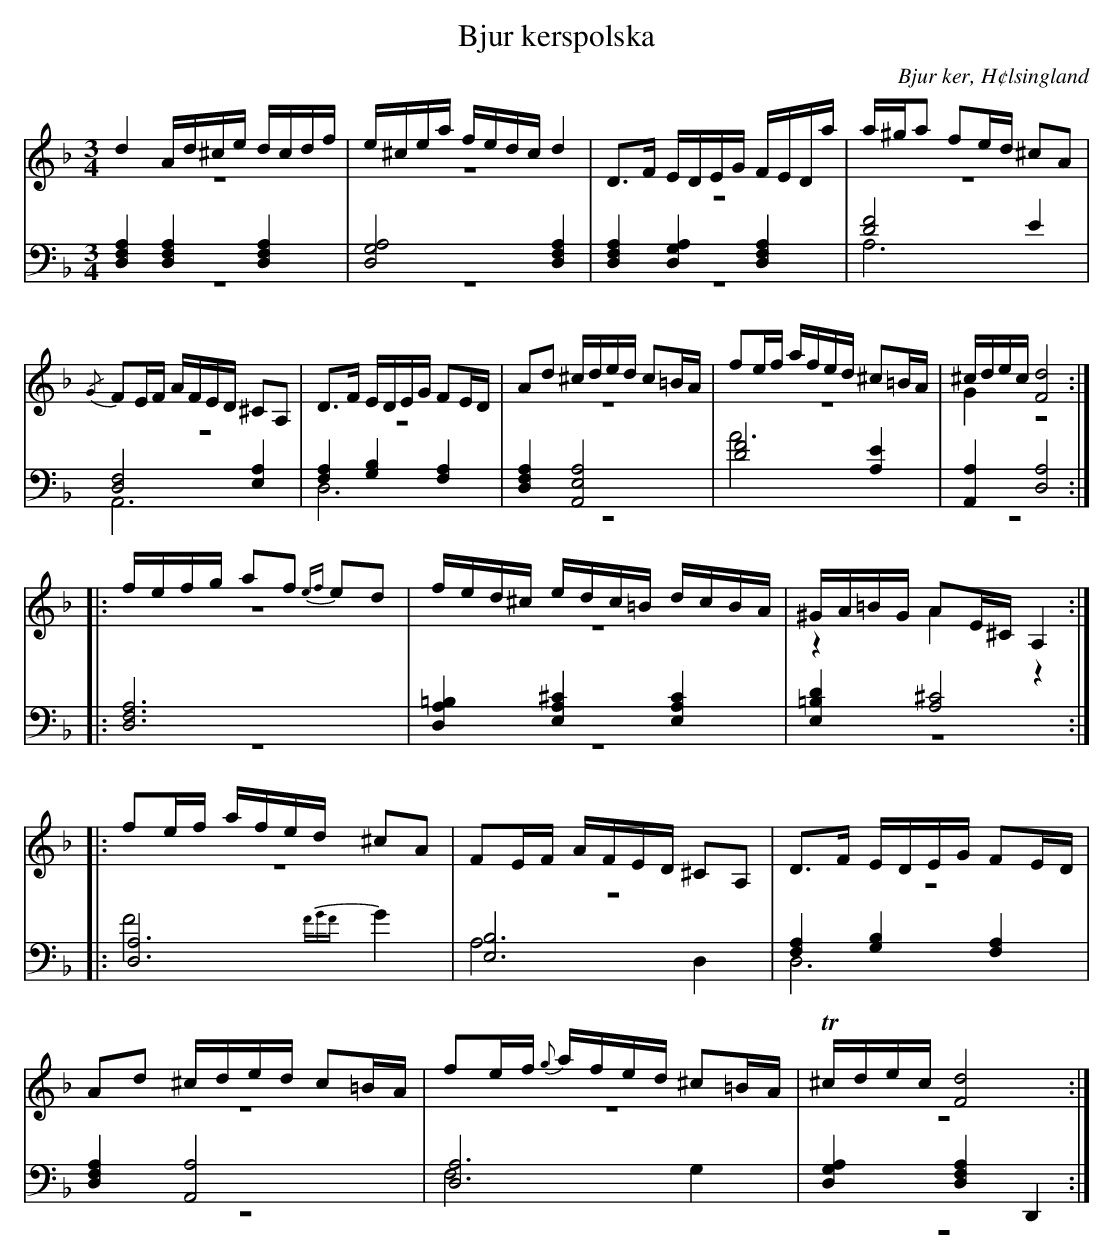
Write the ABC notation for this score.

X:1
T: Bjur kerspolska
O: Bjur ker, H¢lsingland
M: 3/4
L: 1/16
K: Dm
V:1
V:2 merge
V:3
V:4 merge
V:1
d4 Ad^ce dcdf |e^cea fedc d4|D2>F2 EDEG FEDa|a^ga2 f2ed ^c2A2|
{/G}F2EF AFED ^C2A,2|D2>F2 EDEG F2ED|A2d2 ^cded c2=BA|f2ef afed ^c2=BA|^cdec [F8d8]:|
|:fefg a2f2 {ef}e2d2 |fed^c edc=B dcBA|^GA=BG A2E^C A,4:|
|:f2ef afed ^c2A2|F2EF AFED ^C2A,2|D2>F2 EDEG F2ED|
A2d2 ^cded c2=BA|f2ef {g}afed ^c2=BA|T^cdec [F8d8]:|
V:2
z12|z12|z12|z12|
z12|z12|z12|z12|G4 z8:|
|:z12|z12|z4 A4 z4:|
|:z12|z12|z12|
z12|z12|z12:|
V:3 clef=bass
[D,4F,4A,4] [D,4F,4A,4] [D,4F,4A,4]|[D,8G,8A,8] [D,4F,4A,4]|[D,4F,4A,4] [D,4G,4A,4] [D,4F,4A,4]|[D8F8] E4|
[D,8F,8] [E,4A,4]|[F,4A,4] [G,4B,4] [F,4A,4]|[D,4F,4A,4] [A,,8E,8A,8]|[D8F8] [A,4E4]|[A,,4A,4] [D,8A,8]:|
|:[D,12F,12A,12]|[D,4A,4=B,4] [E,4A,4^C4] [E,4A,4C4]|[E,4=B,4D4] [A,8^C8]:|
|:[D,12A,12]|[E,12B,12]|[F,4A,4] [G,4B,4] [F,4A,4]|
[D,4F,4A,4] [A,,8A,8]|[D,12A,12]|[D,4G,4A,4] [D,4F,4A,4] D,,4:|
V:4 clef=bass
z12|z12|z12|A,12|
A,,12|D,12|z12|A12|z12:|
|:z12|z12|z12:|
|:F8 {FGF}G4|A,8 D,4|D,12|
z12|F,8 G,4|z12:|
